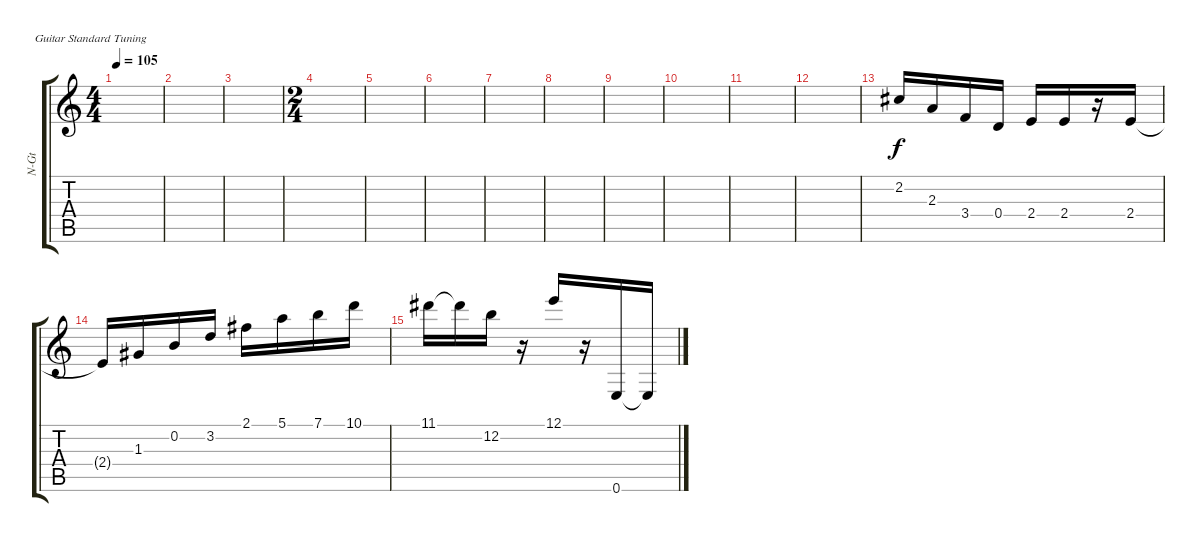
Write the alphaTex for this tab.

\defaultSystemsLayout 4
\bracketExtendMode groupsimilarinstruments
\otherSystemsTrackNameOrientation horizontal
\track ("Nylon Guitar" "N-Gt") {instrument acousticguitarnylon}
\staff {score tabs}
\tuning (E4 B3 G3 D3 A2 E2)
\ts (4 4)
\tempo 105
\clef g2
\ks c
|
|
|
\ts (2 4)
|
|
|
|
|
|
|
|
|
2.2{acc #}.16{beam Up} 2.3.16{beam Up} 3.4.16{beam Up} 0.4.16{beam Up} 2.4.16{beam Up} 2.4.16{beam Up} r.16{beam Up} 2.4.16{beam Up} |
2.4{t}.16{beam Up} 1.3{acc #}.16{beam Up} 0.2.16{beam Up} 3.2.16{beam Up} 2.1{acc #}.16{beam Down} 5.1.16{beam Down} 7.1.16{beam Down} 10.1.16{beam Down} |
11.1{acc #}.16{beam Down} 11.1{t acc #}.16{beam Down} 12.2.16{beam Down} r.16{beam Down} 12.1.16{beam Up} r.16{beam Up} 0.6.16{beam Up} 0.6{t}.16{beam Up}
